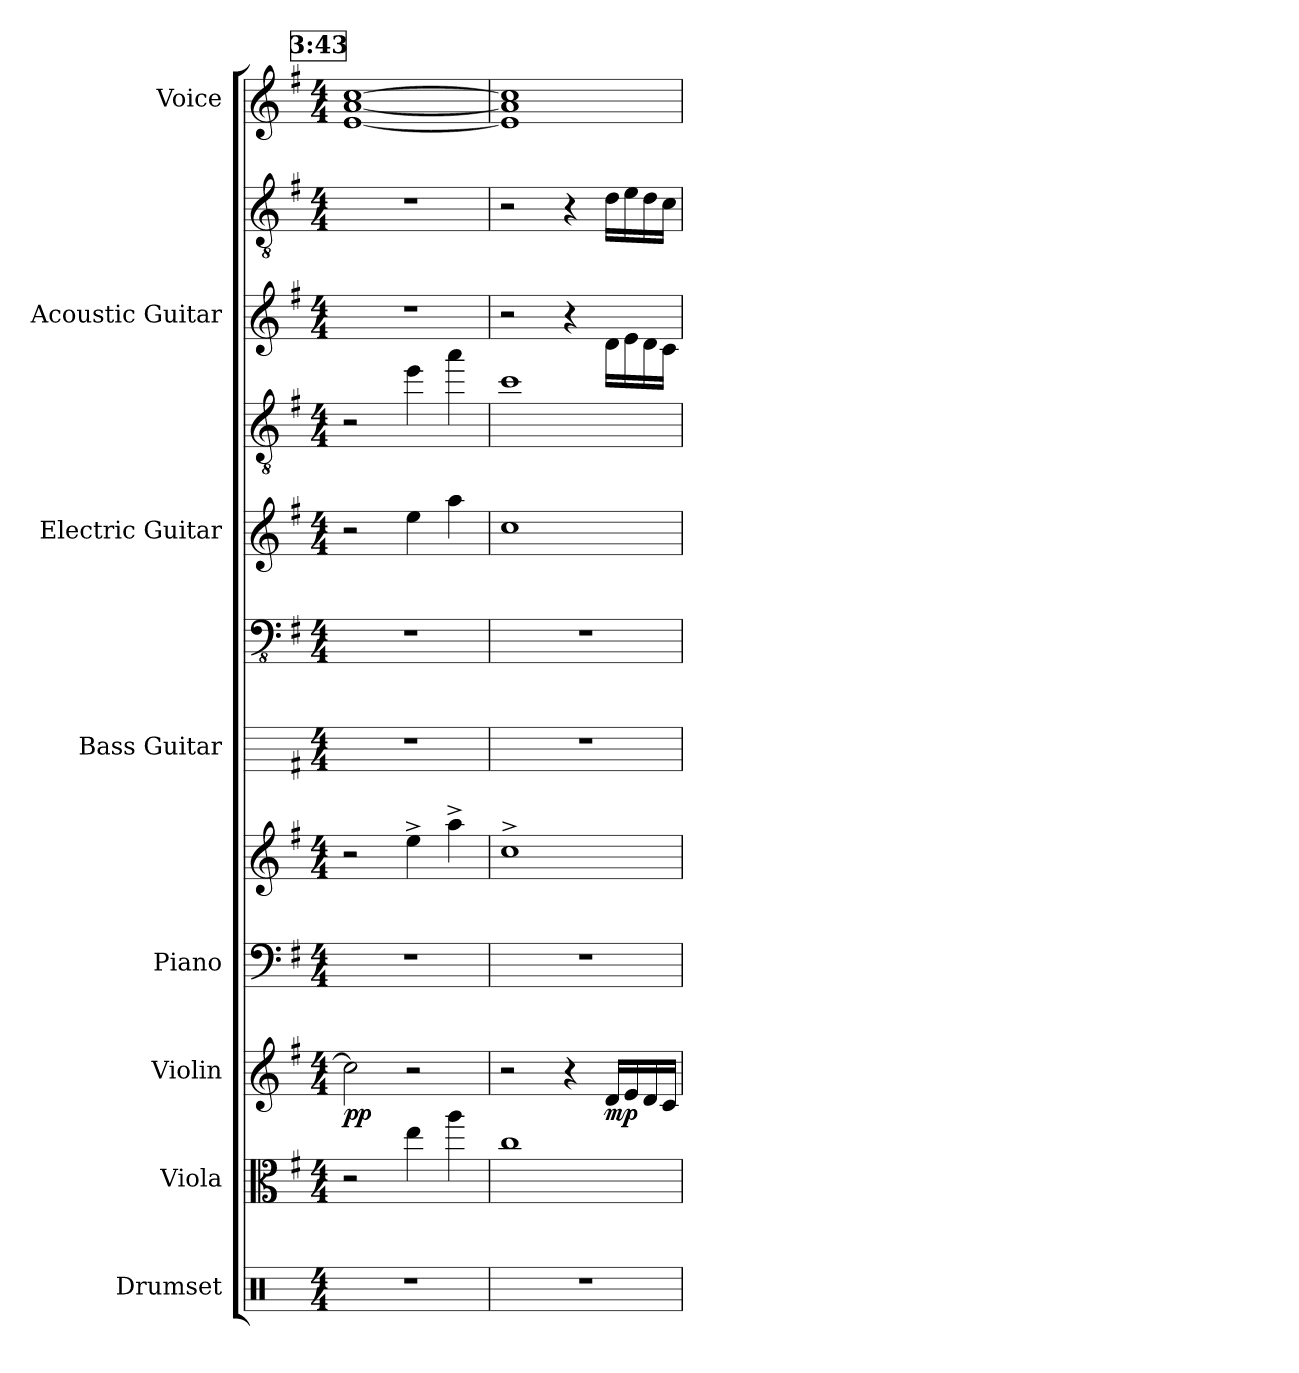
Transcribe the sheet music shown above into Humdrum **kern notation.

**kern	**kern	**kern	**dynam	**kern	**kern	**kern	**kern	**kern	**kern	**kern	**kern	**kern
*part8	*part7	*part6	*part6	*part5	*part5	*part4	*part4	*part3	*part3	*part2	*part2	*part1
*staff12	*staff11	*staff10	*staff10	*staff9	*staff8	*staff7	*staff6	*staff5	*staff4	*staff3	*staff2	*staff1
*I"Drumset	*I"Viola	*I"Violin	*	*I"Piano	*	*I"Bass Guitar	*	*I"Electric Guitar	*	*I"Acoustic Guitar	*	*I"Voice
*I'Drs.	*I'Vla.	*I'Vln.	*	*I'Pno.	*	*I'B. Guit.	*	*I'El. Guit.	*	*I'Guit.	*	*I'Vo.
!!LO:PB:g=z
*clefX	*clefC3	*clefG2	*	*clefF4	*clefG2	*	*clefFv4	*	*clefGv2	*	*clefGv2	*clefG2
*k[]	*k[f#]	*k[f#]	*	*k[f#]	*k[f#]	*k[f#]	*k[f#]	*k[f#]	*k[f#]	*k[f#]	*k[f#]	*k[f#]
*M4/4	*M4/4	*M4/4	*	*M4/4	*M4/4	*M4/4	*M4/4	*M4/4	*M4/4	*M4/4	*M4/4	*M4/4
!!LO:REH:place=s1:a:B:fs=14:t=3&colon;43
=51	=51	=51	=51	=51	=51	=51	=51	=51	=51	=51	=51	=51
!	!	!	!LO:DY:b	!	!	!	!	!	!	!	!	!
1r	2r	2cc\]	pp	1r	2r	1r	1r	2r	2r	1r	1r	[1e [1a [1cc
.	4ee\	2r	.	.	4ee^\	.	.	4ee\	4ee\	.	.	.
.	4aa\	.	.	.	4aa^\	.	.	4aa\	4aa\	.	.	.
=52	=52	=52	=52	=52	=52	=52	=52	=52	=52	=52	=52	=52
1r	1cc	2r	.	1r	1cc^	1r	1r	1cc	1cc	2r	2r	1e] 1a] 1cc]
.	.	4r	.	.	.	.	.	.	.	4r	4r	.
!	!	!	!LO:DY:b	!	!	!	!	!	!	!	!	!
.	.	16d/LL	mp	.	.	.	.	.	.	16d\LL	16d\LL	.
.	.	16e/	.	.	.	.	.	.	.	16e\	16e\	.
.	.	16d/	.	.	.	.	.	.	.	16d\	16d\	.
.	.	16c/JJ	.	.	.	.	.	.	.	16c\JJ	16c\JJ	.
=	=	=	=	=	=	=	=	=	=	=	=	=
*-	*-	*-	*-	*-	*-	*-	*-	*-	*-	*-	*-	*-
